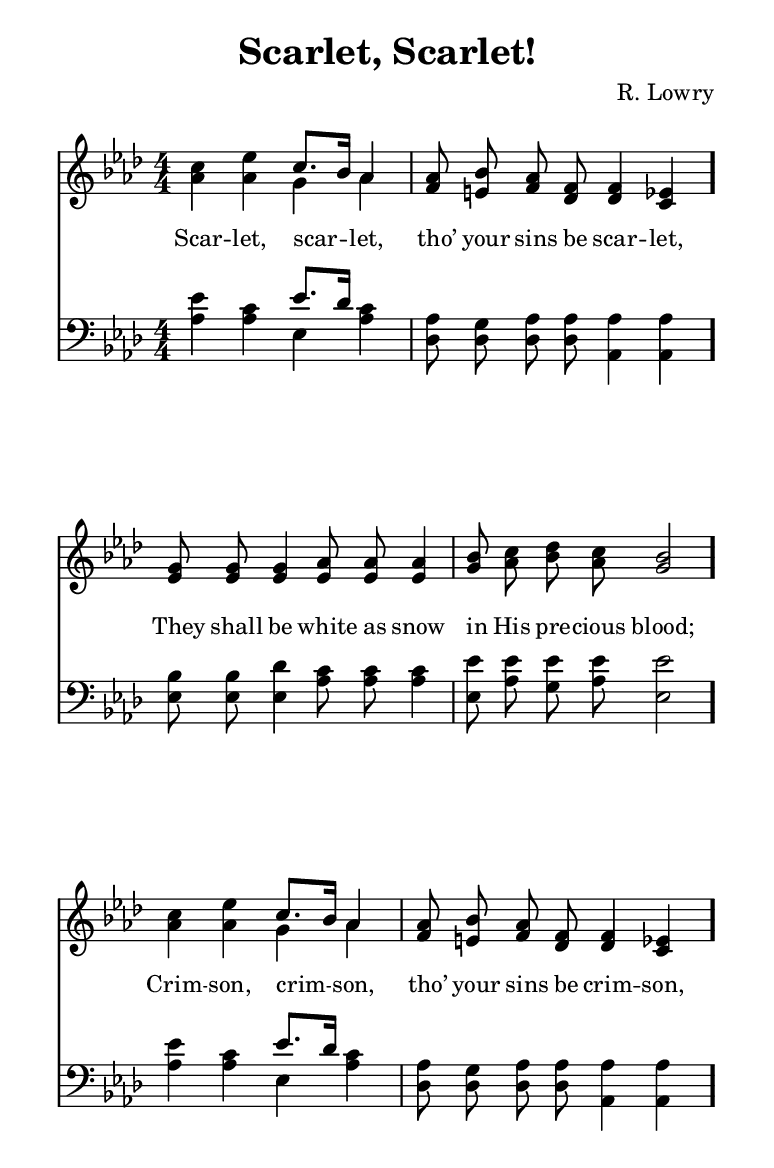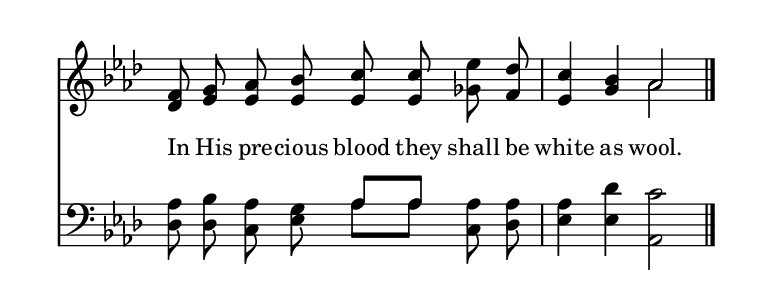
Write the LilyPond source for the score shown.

\include "common/global.ily"
\paper {
  \include "common/paper.ily"
  ragged-last-bottom = ##t
}

\header{
  hymnnumber = "187"
  title = "Scarlet, Scarlet!"
  tunename = ""
  meter = ""
  poet = ""
  composer = "R. Lowry"
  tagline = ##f
}

global = {
  \include "common/overrides.ily"
  \override Staff.TimeSignature.style = #'numbered
  \time 4/4
  \override Score.MetronomeMark.transparent = ##t % hide all fermata changes too
  \tempo 4=80
  \key aes \major
  \autoBeamOff
}

notesSoprano = {
\global
\relative c'' {

  c4 ees c8.[ bes16] aes4 | aes8 bes aes f f4 ees
  g8 g g4 aes8 aes aes4 | bes8 c des c bes2 |
  c4 ees c8.[ bes16] aes4 | aes8 bes aes f f4 ees
  f8 g aes bes c c ees des | c4 bes aes2 |

  \bar "|."

}
}

notesAlto = {
\global
\relative e' {

  aes4 aes g aes | f8 e f des des4 c |
  ees8 ees ees4 ees8 ees ees4 | g8 aes bes aes g2 |
  aes4 aes g aes | f8 e f des des4 c |
  des8 ees ees ees ees ees ges f | ees4 g aes2 |

}
}

notesTenor = {
\global
\relative a' {

  ees4 c ees8.[ des16] c4 | aes8 g aes aes aes4 aes |
  bes8 bes des4 c8 c c4 | ees8 ees ees ees ees2 |
  ees4 c ees8.[ des16] c4 | aes8 g aes aes aes4 aes |
  aes8 bes aes g aes aes aes aes | aes4 des c2 |

}
}

notesBass = {
\global
\relative f {

  aes4 aes ees aes | des,8 des des des aes4 aes |
  ees'8 ees ees4 aes8 aes aes4 | ees8 aes g aes ees2 |
  aes4 aes ees aes | des,8 des des des aes4 aes |
  des8 des c ees aes aes c, des | ees4 ees aes,2 |

}
}

wordsA = \lyricmode {

Scar -- let, scar -- let, tho’ your sins be scar -- let, \bar "."
They shall be white as snow in His pre -- cious blood; \bar "."
Crim -- son, crim -- son, tho’ your sins be crim -- son, \bar "."
In His pre -- cious blood they shall be white as wool. \bar "."

}

\score {
  \context ChoirStaff <<
    \context Staff = upper <<
      \set ChoirStaff.systemStartDelimiter = #'SystemStartBar
      \set ChoirStaff.printPartCombineTexts = ##f
      \partcombine #'(2 . 9) \notesSoprano \notesAlto
      \context NullVoice = sopranos { \voiceOne << \notesSoprano >> }
      \context NullVoice = altos { \voiceTwo << \notesAlto >> }
      \context Lyrics = one   \lyricsto sopranos \wordsA
    >>
    \context Staff = men <<
      \clef bass
      \set ChoirStaff.printPartCombineTexts = ##f
      \partcombine #'(2 . 9) \notesTenor \notesBass
      \context NullVoice = tenors { \voiceOne << \notesTenor >> }
      \context NullVoice = basses { \voiceTwo << \notesBass >> }
    >>
  >>
  \layout {
    \include "common/layout.ily"
  }
  \midi{
    \include "common/midi.ily"
  }
}

\version "2.19.49"  % necessary for upgrading to future LilyPond versions.

% vi:set et ts=2 sw=2 ai nocindent syntax=lilypond:
